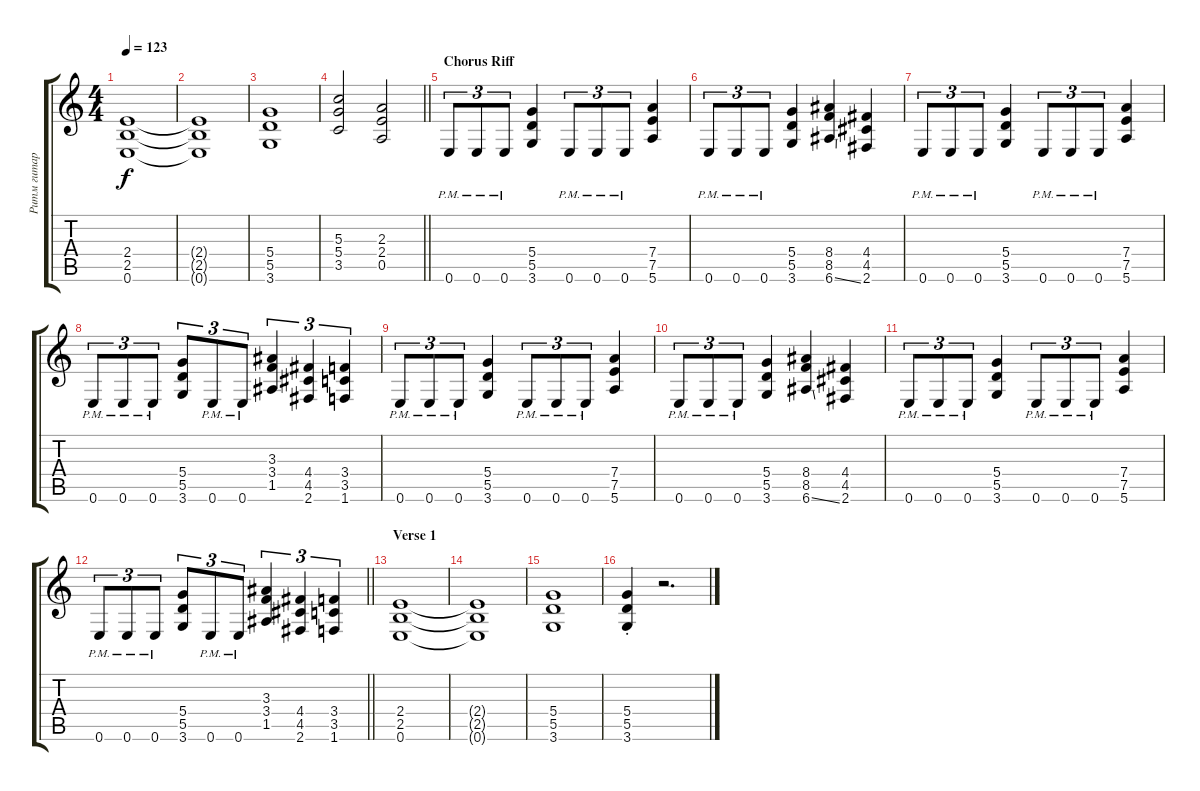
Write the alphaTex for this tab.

\track ("Ритм гитара" "Ритм гитар") {instrument distortionguitar}
\staff {score tabs}
\tuning (E4 B3 G3 D3 A2 E2) {hide}
\ts (4 4)
\tempo 123
\clef g2
\ks c
(2.4 2.5 0.6).1{dy f} |
(2.4{t} 2.5{t} 0.6{t}).1 |
(5.4 5.5 3.6).1 |
\barLineRight lightlight
(5.3 5.4 3.5).2 (2.3 2.4 0.5).2 |
\section ("" "Chorus Riff")
0.6{pm}.8{tu (3 2)} 0.6{pm}.8{tu (3 2)} 0.6{pm}.8{tu (3 2)} (5.4 5.5 3.6).4 0.6{pm}.8{tu (3 2)} 0.6{pm}.8{tu (3 2)} 0.6{pm}.8{tu (3 2)} (7.4 7.5 5.6).4 |
0.6{pm}.8{tu (3 2)} 0.6{pm}.8{tu (3 2)} 0.6{pm}.8{tu (3 2)} (5.4 5.5 3.6).4 (8.4 8.5 6.6{ss}).4 (4.4 4.5 2.6).4 |
0.6{pm}.8{tu (3 2)} 0.6{pm}.8{tu (3 2)} 0.6{pm}.8{tu (3 2)} (5.4 5.5 3.6).4 0.6{pm}.8{tu (3 2)} 0.6{pm}.8{tu (3 2)} 0.6{pm}.8{tu (3 2)} (7.4 7.5 5.6).4 |
0.6{pm}.8{tu (3 2)} 0.6{pm}.8{tu (3 2)} 0.6{pm}.8{tu (3 2)} (5.4 5.5 3.6).8{tu (3 2)} 0.6{pm}.8{tu (3 2)} 0.6{pm}.8{tu (3 2)} (3.3 3.4 1.5).4{tu (3 2)} (4.4 4.5 2.6).4{tu (3 2)} (3.4 3.5 1.6).4{tu (3 2)} |
0.6{pm}.8{tu (3 2)} 0.6{pm}.8{tu (3 2)} 0.6{pm}.8{tu (3 2)} (5.4 5.5 3.6).4 0.6{pm}.8{tu (3 2)} 0.6{pm}.8{tu (3 2)} 0.6{pm}.8{tu (3 2)} (7.4 7.5 5.6).4 |
0.6{pm}.8{tu (3 2)} 0.6{pm}.8{tu (3 2)} 0.6{pm}.8{tu (3 2)} (5.4 5.5 3.6).4 (8.4 8.5 6.6{ss}).4 (4.4 4.5 2.6).4 |
0.6{pm}.8{tu (3 2)} 0.6{pm}.8{tu (3 2)} 0.6{pm}.8{tu (3 2)} (5.4 5.5 3.6).4 0.6{pm}.8{tu (3 2)} 0.6{pm}.8{tu (3 2)} 0.6{pm}.8{tu (3 2)} (7.4 7.5 5.6).4 |
\barLineRight lightlight
0.6{pm}.8{tu (3 2)} 0.6{pm}.8{tu (3 2)} 0.6{pm}.8{tu (3 2)} (5.4 5.5 3.6).8{tu (3 2)} 0.6{pm}.8{tu (3 2)} 0.6{pm}.8{tu (3 2)} (3.3 3.4 1.5).4{tu (3 2)} (4.4 4.5 2.6).4{tu (3 2)} (3.4 3.5 1.6).4{tu (3 2)} |
\section ("" "Verse 1")
(2.4 2.5 0.6).1 |
(2.4{t} 2.5{t} 0.6{t}).1 |
(5.4 5.5 3.6).1 |
(5.4{st} 5.5{st} 3.6{st}).4 r.2{d}
